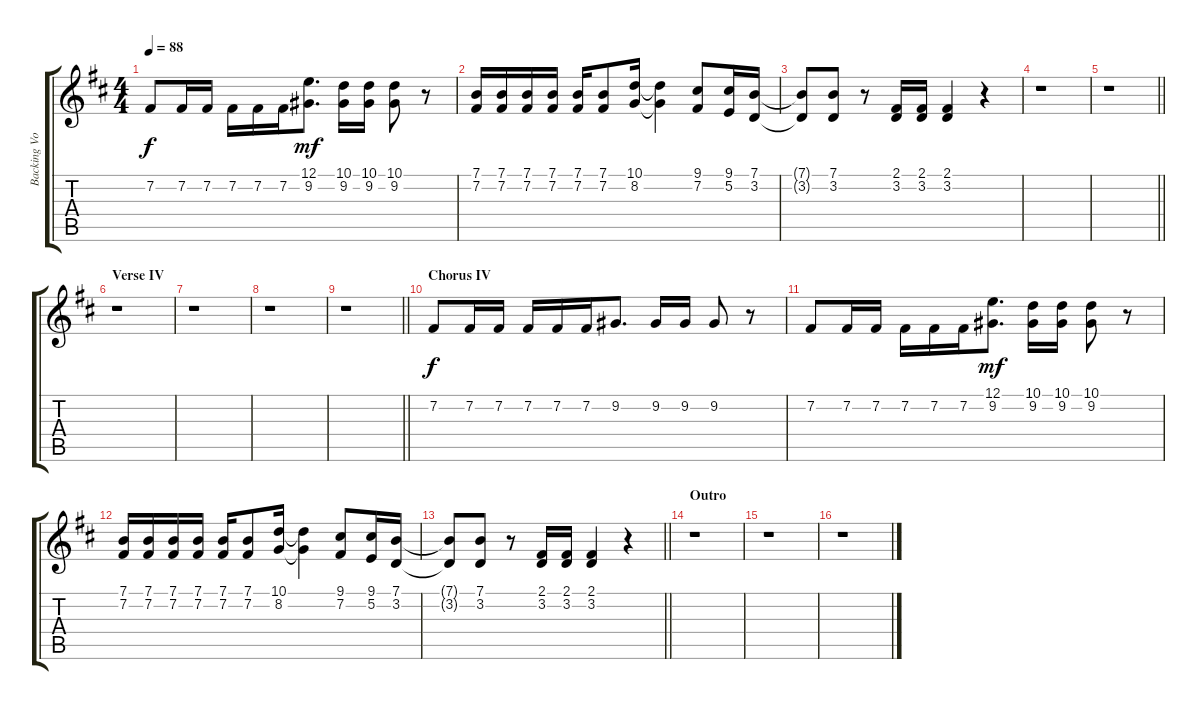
\track ("Backing Vocals" "Backing Vo") {instrument altosax}
\staff {score tabs}
\tuning (E4 B3 G3 D3 A2 E2) {hide}
\ts (4 4)
\tempo 88
\clef g2
\ks d
7.2.8{dy f} 7.2.16 7.2.16 7.2.16 7.2.16 7.2.16 (12.1 9.2).8{d dy mf} (10.1 9.2).16 (10.1 9.2).16 (10.1 9.2).8 r.8 |
(7.1 7.2).16 (7.1 7.2).16 (7.1 7.2).16 (7.1 7.2).16 (7.1 7.2).16 (7.1 7.2).8 (10.1 8.2).16 (10.1{t} 8.2{t}).4 (9.1 7.2).8 (9.1 5.2).16 (7.1 3.2).16 |
(7.1{t} 3.2{t}).8 (7.1 3.2).8 r.8 (2.1 3.2).16 (2.1 3.2).16 (2.1 3.2).4 r.4 |
r.1 |
\barLineRight lightlight
r.1 |
\section ("" "Verse IV")
r.1 |
r.1 |
r.1 |
\barLineRight lightlight
r.1 |
\section ("" "Chorus IV")
7.2.8{dy f} 7.2.16 7.2.16 7.2.16 7.2.16 7.2.16 9.2.8{d} 9.2.16 9.2.16 9.2.8 r.8 |
7.2.8 7.2.16 7.2.16 7.2.16 7.2.16 7.2.16 (12.1 9.2).8{d dy mf} (10.1 9.2).16 (10.1 9.2).16 (10.1 9.2).8 r.8 |
(7.1 7.2).16 (7.1 7.2).16 (7.1 7.2).16 (7.1 7.2).16 (7.1 7.2).16 (7.1 7.2).8 (10.1 8.2).16 (10.1{t} 8.2{t}).4 (9.1 7.2).8 (9.1 5.2).16 (7.1 3.2).16 |
\barLineRight lightlight
(7.1{t} 3.2{t}).8 (7.1 3.2).8 r.8 (2.1 3.2).16 (2.1 3.2).16 (2.1 3.2).4 r.4 |
\section ("" "Outro")
r.1 |
r.1 |
r.1
